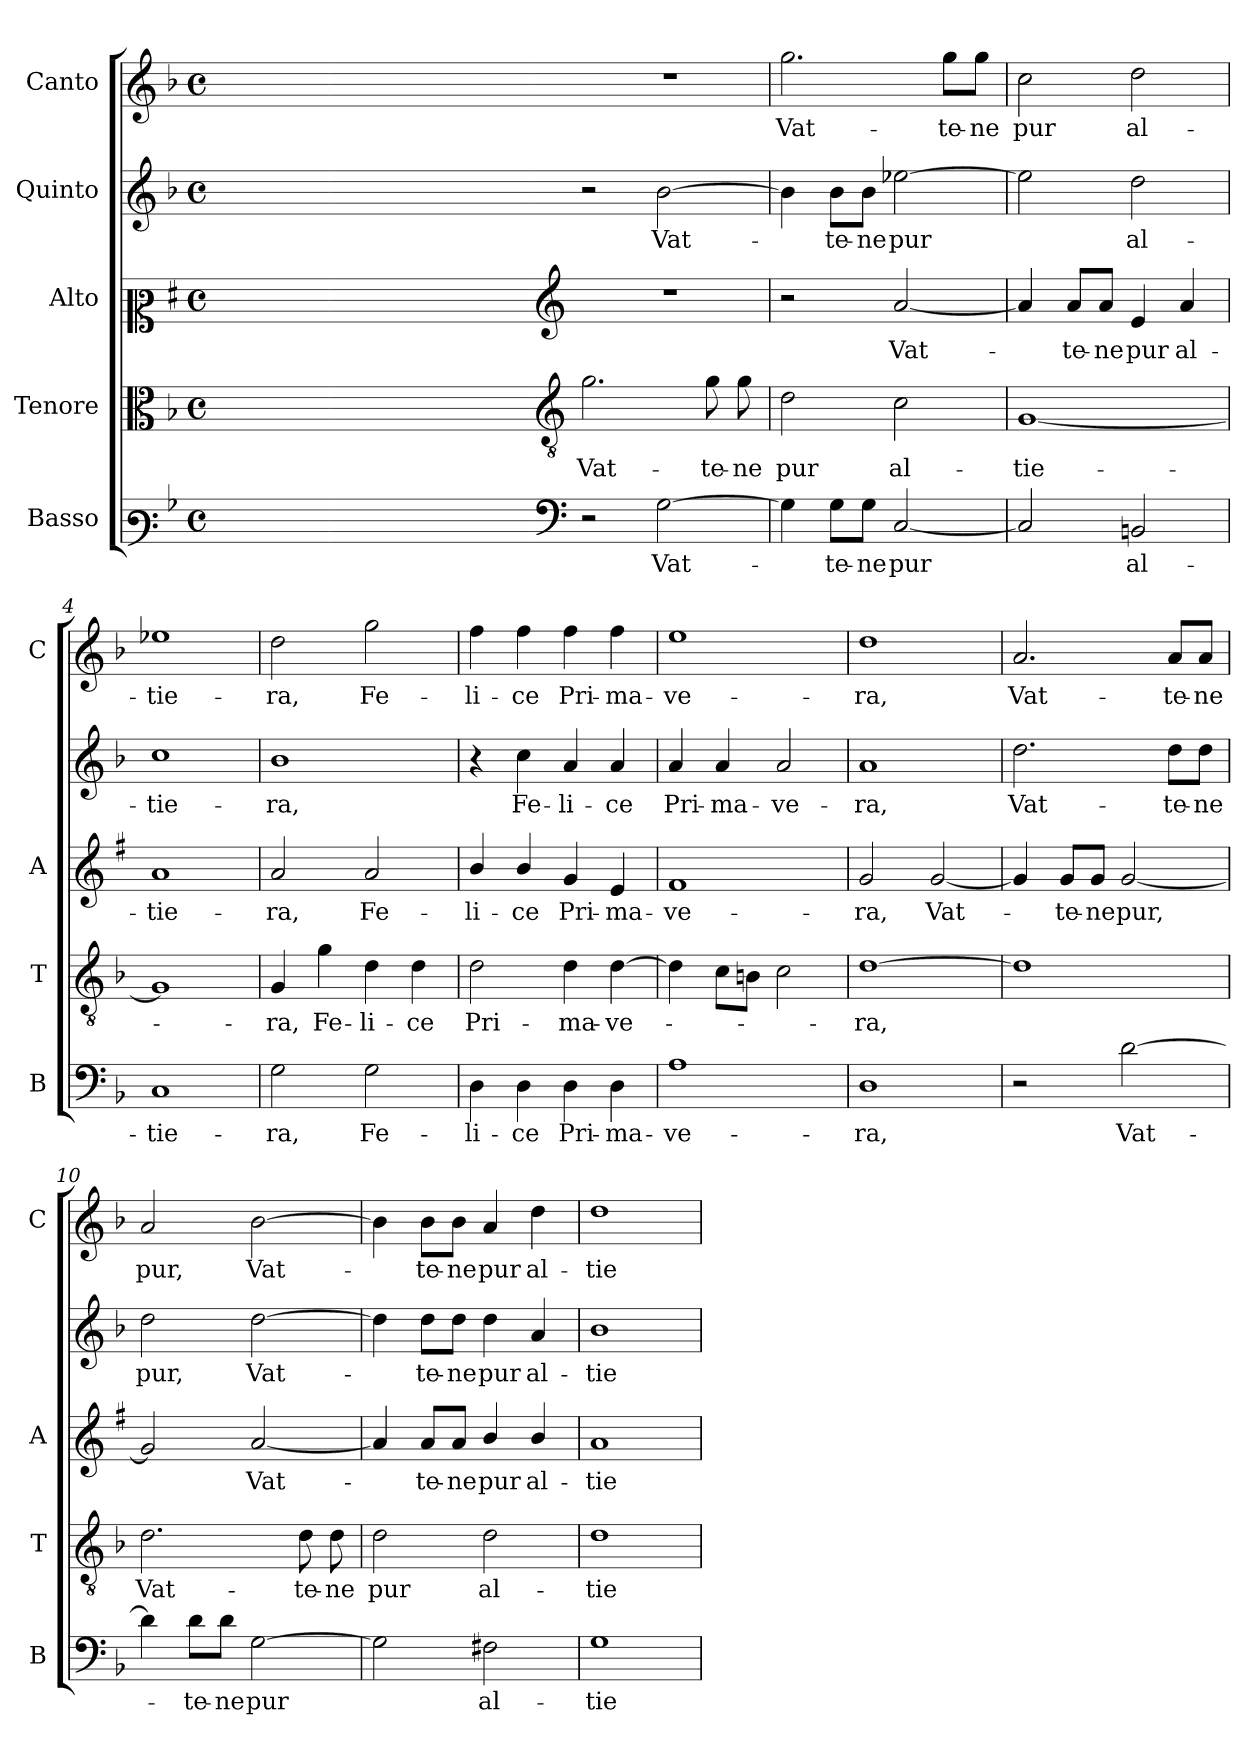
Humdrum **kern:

**kern	**text	**kern	**text	**kern	**text	**kern	**text	**kern	**text
*part5	*part5	*part4	*part4	*part3	*part3	*part2	*part2	*part1	*part1
*staff5	*staff5	*staff4	*staff4	*staff3	*staff3	*staff2	*staff2	*staff1	*staff1
*I"Basso	*	*I"Tenore	*	*I"Alto	*	*I"Quinto	*	*I"Canto	*
*I'B	*	*I'T	*	*I'A	*	*	*	*I'C	*
*clefF3	*	*clefC3	*	*clefC2	*	*clefG2	*	*clefG2	*
*	*	*	*	*ITrd1c2	*	*	*	*	*
*k[b-]	*	*k[b-]	*	*k[b-]	*	*k[b-]	*	*k[b-]	*
*F:	*	*F:	*	*F:	*	*F:	*	*F:	*
*M4/4	*	*M4/4	*	*M4/4	*	*M4/4	*	*M4/4	*
*met(c)	*	*met(c)	*	*met(c)	*	*met(c)	*	*met(c)	*
=	=	=	=	=	=	=	=	=	=
1ryy	.	1ryy	.	1ryy	.	1ryy	.	1ryy	.
=1X-	=1X-	=1X-	=1X-	=1X-	=1X-	=1X-	=1X-	=1X-	=1X-
4ryy	.	4ryy	.	4ryy	.	4ryy	.	4ryy	.
4ryy	.	4ryy	.	4ryy	.	4ryy	.	4ryy	.
4ryy	.	4ryy	.	4ryy	.	4ryy	.	4ryy	.
4ryy	.	4ryy	.	4ryy	.	4ryy	.	4ryy	.
=1-	=1-	=1-	=1-	=1-	=1-	=1-	=1-	=1-	=1-
*clefF4	*	*clefGv2	*	*clefG2	*	*	*	*	*
!	!	!	!LO:LY:b	!	!	!	!	!	!
2r	.	2.g\	Vat-	1r	.	2r	.	1r	.
!	!LO:LY:b	!	!	!	!	!	!LO:LY:b	!	!
[2G\	Vat-	.	.	.	.	[2b-\	Vat-	.	.
!	!	!	!LO:LY:b	!	!	!	!	!	!
.	.	8g\	-te-	.	.	.	.	.	.
!	!	!	!LO:LY:b	!	!	!	!	!	!
.	.	8g\	-ne	.	.	.	.	.	.
=2	=2	=2	=2	=2	=2	=2	=2	=2	=2
!	!	!	!LO:LY:b	!	!	!	!	!	!LO:LY:b
4G\]	.	2d\	pur	2r	.	4b-\]	.	2.gg\	Vat-
!	!LO:LY:b	!	!	!	!	!	!LO:LY:b	!	!
8G\L	-te-	.	.	.	.	8b-\L	-te-	.	.
!	!LO:LY:b	!	!	!	!	!	!LO:LY:b	!	!
8G\J	-ne	.	.	.	.	8b-\J	-ne	.	.
!	!LO:LY:b	!	!LO:LY:b	!	!LO:LY:b	!	!LO:LY:b	!	!
[2C/	pur	2c\	al-	[2g/	Vat-	[2ee-X\	pur	.	.
!	!	!	!	!	!	!	!	!	!LO:LY:b
.	.	.	.	.	.	.	.	8gg\L	-te-
!	!	!	!	!	!	!	!	!	!LO:LY:b
.	.	.	.	.	.	.	.	8gg\J	-ne
=3	=3	=3	=3	=3	=3	=3	=3	=3	=3
!	!	!	!LO:LY:b	!	!	!	!	!	!LO:LY:b
2C/]	.	[1G	-tie-	4g/]	.	2ee-\]	.	2cc\	pur
!	!	!	!	!	!LO:LY:b	!	!	!	!
.	.	.	.	8g/L	-te-	.	.	.	.
!	!	!	!	!	!LO:LY:b	!	!	!	!
.	.	.	.	8g/J	-ne	.	.	.	.
!	!LO:LY:b	!	!	!	!LO:LY:b	!	!LO:LY:b	!	!LO:LY:b
2BBn/	al-	.	.	4d/	pur	2dd\	al-	2dd\	al-
!	!	!	!	!	!LO:LY:b	!	!	!	!
.	.	.	.	4g/	al-	.	.	.	.
=4	=4	=4	=4	=4	=4	=4	=4	=4	=4
!	!LO:LY:b	!	!	!	!LO:LY:b	!	!LO:LY:b	!	!LO:LY:b
1C	-tie-	1G]	.	1g	-tie-	1cc	-tie-	1ee-X	-tie-
=5	=5	=5	=5	=5	=5	=5	=5	=5	=5
!	!LO:LY:b	!	!LO:LY:b	!	!LO:LY:b	!	!LO:LY:b	!	!LO:LY:b
2G\	-ra,	4G/	-ra,	2g/	-ra,	1b-	-ra,	2dd\	-ra,
!	!	!	!LO:LY:b	!	!	!	!	!	!
.	.	4g\	Fe-	.	.	.	.	.	.
!	!LO:LY:b	!	!LO:LY:b	!	!LO:LY:b	!	!	!	!LO:LY:b
2G\	Fe-	4d\	-li-	2g/	Fe-	.	.	2gg\	Fe-
!	!	!	!LO:LY:b	!	!	!	!	!	!
.	.	4d\	-ce	.	.	.	.	.	.
=6	=6	=6	=6	=6	=6	=6	=6	=6	=6
!	!LO:LY:b	!	!LO:LY:b	!	!LO:LY:b	!	!	!	!LO:LY:b
4D\	-li-	2d\	Pri-	4a/	-li-	4r	.	4ff\	-li-
!	!LO:LY:b	!	!	!	!LO:LY:b	!	!LO:LY:b	!	!LO:LY:b
4D\	-ce	.	.	4a/	-ce	4cc\	Fe-	4ff\	-ce
!	!LO:LY:b	!	!LO:LY:b	!	!LO:LY:b	!	!LO:LY:b	!	!LO:LY:b
4D\	Pri-	4d\	-ma-	4f/	Pri-	4a/	-li-	4ff\	Pri-
!	!LO:LY:b	!	!LO:LY:b	!	!LO:LY:b	!	!LO:LY:b	!	!LO:LY:b
4D\	-ma-	[4d\	-ve-	4d/	-ma-	4a/	-ce	4ff\	-ma-
!!LO:LB:g=z
=7	=7	=7	=7	=7	=7	=7	=7	=7	=7
!	!LO:LY:b	!	!	!	!LO:LY:b	!	!LO:LY:b	!	!LO:LY:b
1A	-ve-	4d\]	.	1e	-ve-	4a/	Pri-	1ee	-ve-
!	!	!	!	!	!	!	!LO:LY:b	!	!
.	.	8c\L	.	.	.	4a/	-ma-	.	.
.	.	8Bn\J	.	.	.	.	.	.	.
!	!	!	!	!	!	!	!LO:LY:b	!	!
.	.	2c\	.	.	.	2a/	-ve-	.	.
=8	=8	=8	=8	=8	=8	=8	=8	=8	=8
!	!LO:LY:b	!	!LO:LY:b	!	!LO:LY:b	!	!LO:LY:b	!	!LO:LY:b
1D	-ra,	[1d	-ra,	2f/	-ra,	1a	-ra,	1dd	-ra,
!	!	!	!	!	!LO:LY:b	!	!	!	!
.	.	.	.	[2f/	Vat-	.	.	.	.
=9	=9	=9	=9	=9	=9	=9	=9	=9	=9
!	!	!	!	!	!	!	!LO:LY:b	!	!LO:LY:b
2r	.	1d]	.	4f/]	.	2.dd\	Vat-	2.a/	Vat-
!	!	!	!	!	!LO:LY:b	!	!	!	!
.	.	.	.	8f/L	-te-	.	.	.	.
!	!	!	!	!	!LO:LY:b	!	!	!	!
.	.	.	.	8f/J	-ne	.	.	.	.
!	!LO:LY:b	!	!	!	!LO:LY:b	!	!	!	!
[2d\	Vat-	.	.	[2f/	pur,	.	.	.	.
!	!	!	!	!	!	!	!LO:LY:b	!	!LO:LY:b
.	.	.	.	.	.	8dd\L	-te-	8a/L	-te-
!	!	!	!	!	!	!	!LO:LY:b	!	!LO:LY:b
.	.	.	.	.	.	8dd\J	-ne	8a/J	-ne
=10	=10	=10	=10	=10	=10	=10	=10	=10	=10
!	!	!	!LO:LY:b	!	!	!	!LO:LY:b	!	!LO:LY:b
4d\]	.	2.d\	Vat-	2f/]	.	2dd\	pur,	2a/	pur,
!	!LO:LY:b	!	!	!	!	!	!	!	!
8d\L	-te-	.	.	.	.	.	.	.	.
!	!LO:LY:b	!	!	!	!	!	!	!	!
8d\J	-ne	.	.	.	.	.	.	.	.
!	!LO:LY:b	!	!	!	!LO:LY:b	!	!LO:LY:b	!	!LO:LY:b
[2G\	pur	.	.	[2g/	Vat-	[2dd\	Vat-	[2b-\	Vat-
!	!	!	!LO:LY:b	!	!	!	!	!	!
.	.	8d\	-te-	.	.	.	.	.	.
!	!	!	!LO:LY:b	!	!	!	!	!	!
.	.	8d\	-ne	.	.	.	.	.	.
=11	=11	=11	=11	=11	=11	=11	=11	=11	=11
!	!	!	!LO:LY:b	!	!	!	!	!	!
2G\]	.	2d\	pur	4g/]	.	4dd\]	.	4b-\]	.
!	!	!	!	!	!LO:LY:b	!	!LO:LY:b	!	!LO:LY:b
.	.	.	.	8g/L	-te-	8dd\L	-te-	8b-\L	-te-
!	!	!	!	!	!LO:LY:b	!	!LO:LY:b	!	!LO:LY:b
.	.	.	.	8g/J	-ne	8dd\J	-ne	8b-\J	-ne
!	!LO:LY:b	!	!LO:LY:b	!	!LO:LY:b	!	!LO:LY:b	!	!LO:LY:b
2F#X\	al-	2d\	al-	4a/	pur	4dd\	pur	4a/	pur
!	!	!	!	!	!LO:LY:b	!	!LO:LY:b	!	!LO:LY:b
.	.	.	.	4a/	al-	4a/	al-	4dd\	al-
=12	=12	=12	=12	=12	=12	=12	=12	=12	=12
!	!LO:LY:b	!	!LO:LY:b	!	!LO:LY:b	!	!LO:LY:b	!	!LO:LY:b
1G	-tie-	1d	-tie-	1g	-tie-	1b-	-tie-	1dd	-tie-
=	=	=	=	=	=	=	=	=	=
*-	*-	*-	*-	*-	*-	*-	*-	*-	*-
